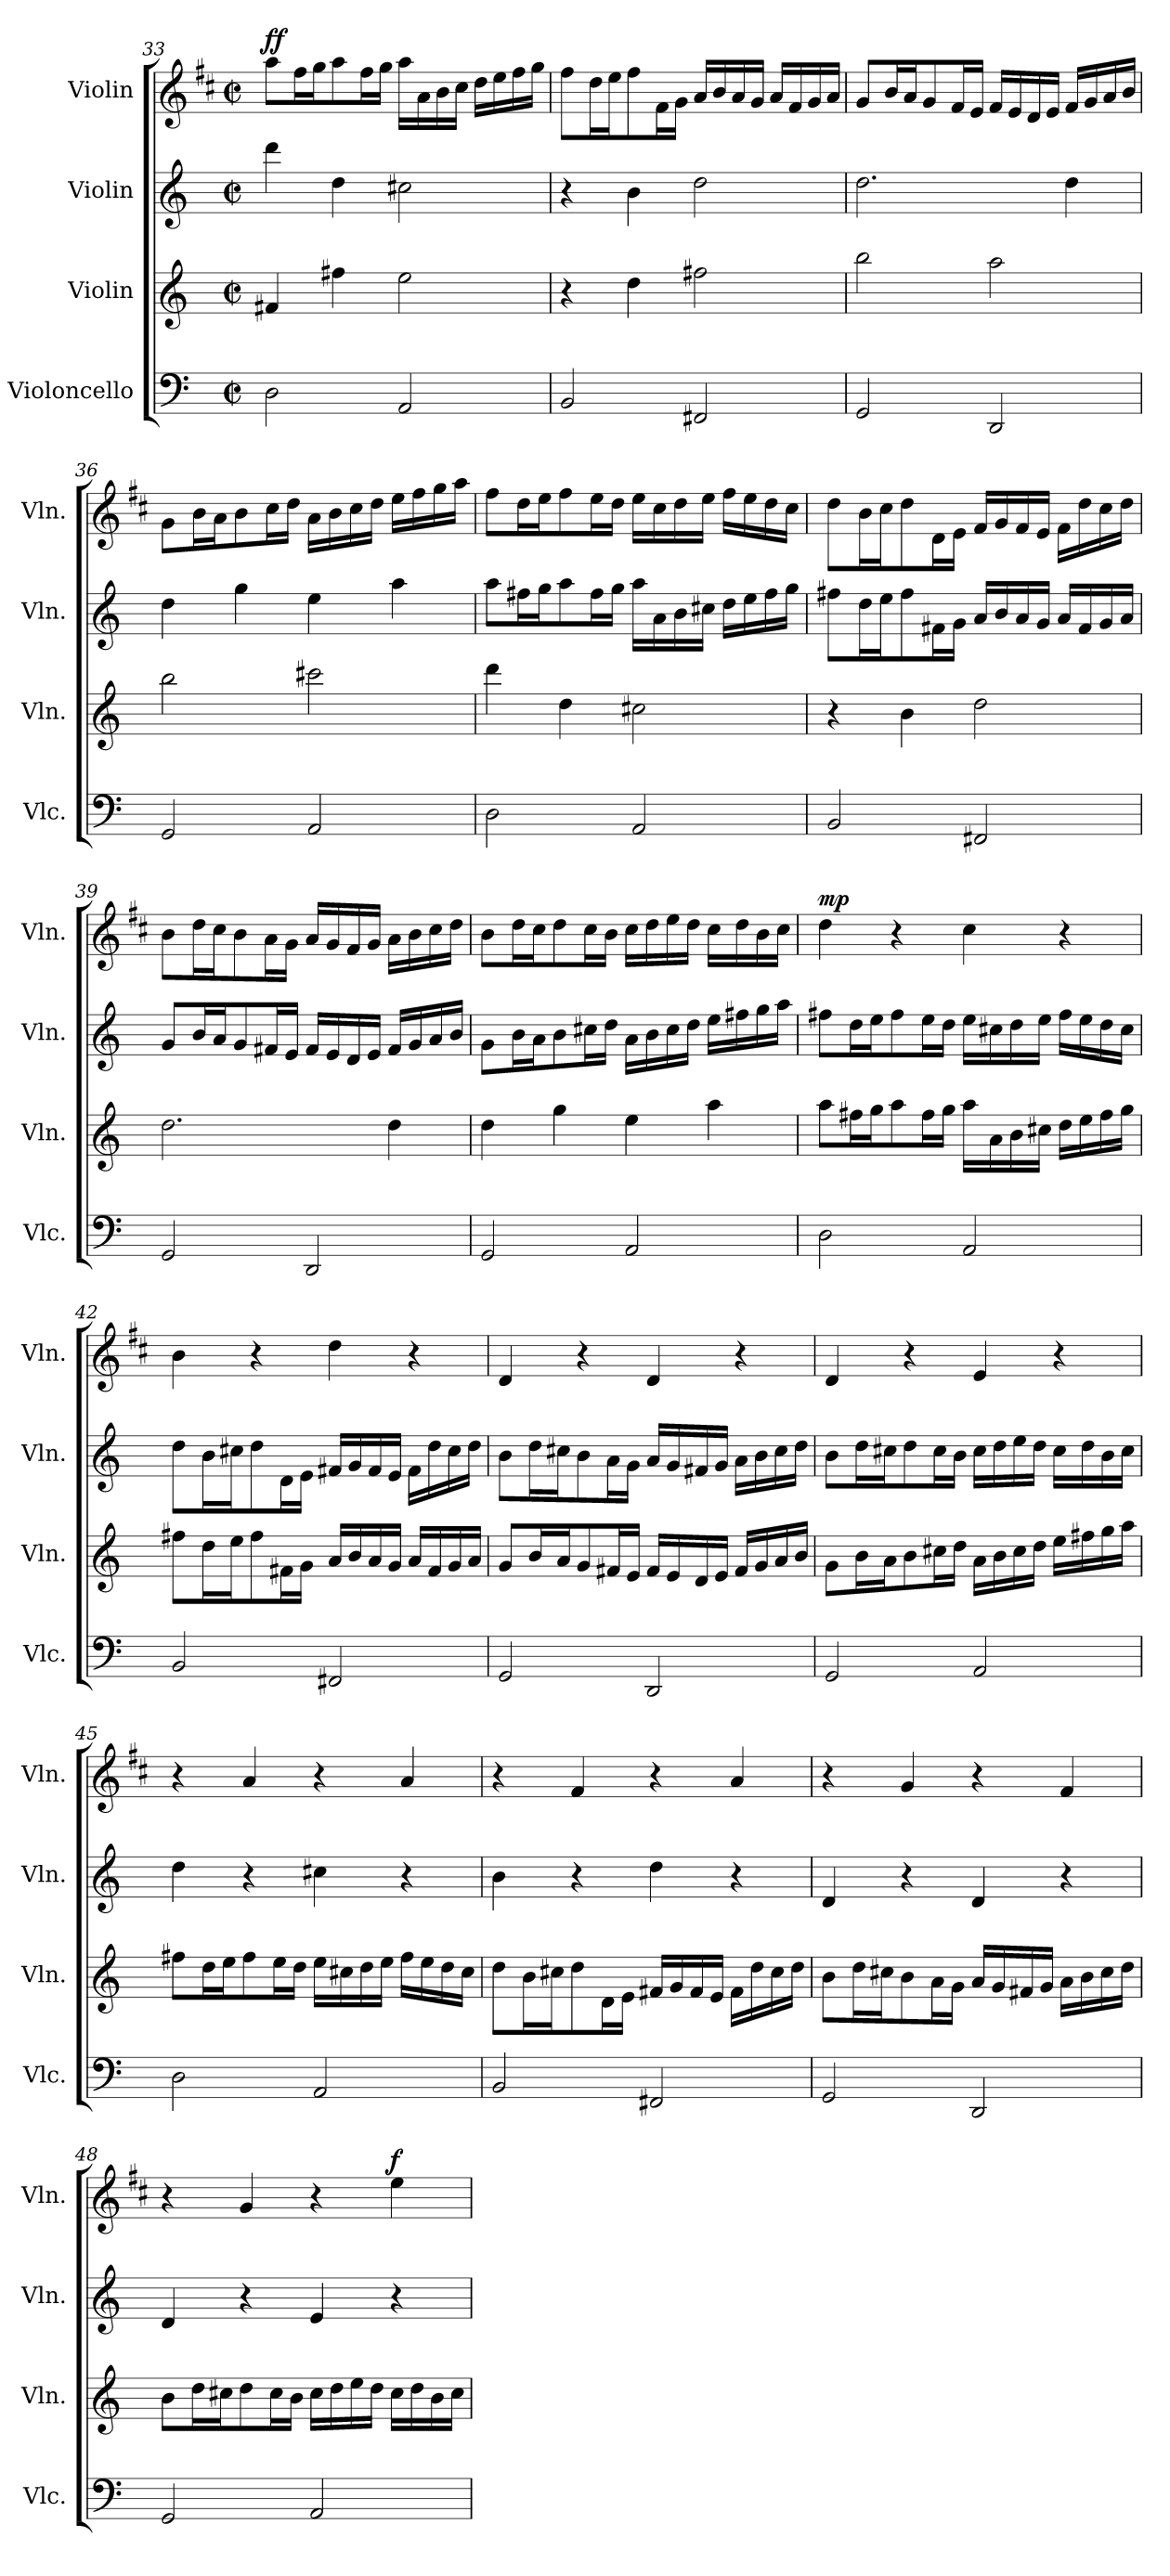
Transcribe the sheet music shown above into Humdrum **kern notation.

**kern	**kern	**kern	**kern	**dynam
*part4	*part3	*part2	*part1	*part1
*staff4	*staff3	*staff2	*staff1	*staff1
*I"Violoncello	*I"Violin	*I"Violin	*I"Violin	*
*I'Vlc.	*I'Vln.	*I'Vln.	*I'Vln.	*
*clefF4	*clefG2	*clefG2	*clefG2	*
*k[]	*k[]	*k[]	*k[f#c#]	*
*C:	*C:	*C:	*D:	*
*M2/2	*M2/2	*M2/2	*M2/2	*
*met(c|)	*met(c|)	*met(c|)	*met(c|)	*
=33	=33	=33	=33	=33
!	!	!	!	!LO:DY:a
2D\	4f#X/	4ddd\	8aa\L	ff
.	.	.	16ff#\L	.
.	.	.	16gg\J	.
.	4ff#X\	4dd\	8aa\	.
.	.	.	16ff#\L	.
.	.	.	16gg\JJ	.
2AA/	2ee\	2cc#X\	16aa\LL	.
.	.	.	16a\	.
.	.	.	16b\	.
.	.	.	16cc#\JJ	.
.	.	.	16dd\LL	.
.	.	.	16ee\	.
.	.	.	16ff#\	.
.	.	.	16gg\JJ	.
!!LO:LB:g=z
=34	=34	=34	=34	=34
2BB/	4r	4r	8ff#\L	.
.	.	.	16dd\L	.
.	.	.	16ee\J	.
.	4dd\	4b\	8ff#\	.
.	.	.	16f#\L	.
.	.	.	16g\JJ	.
2FF#X/	2ff#X\	2dd\	16a/LL	.
.	.	.	16b/	.
.	.	.	16a/	.
.	.	.	16g/JJ	.
.	.	.	16a/LL	.
.	.	.	16f#/	.
.	.	.	16g/	.
.	.	.	16a/JJ	.
=35	=35	=35	=35	=35
2GG/	2bb\	2.dd\	8g/L	.
.	.	.	16b/L	.
.	.	.	16a/J	.
.	.	.	8g/	.
.	.	.	16f#/L	.
.	.	.	16e/JJ	.
2DD/	2aa\	.	16f#/LL	.
.	.	.	16e/	.
.	.	.	16d/	.
.	.	.	16e/JJ	.
.	.	4dd\	16f#/LL	.
.	.	.	16g/	.
.	.	.	16a/	.
.	.	.	16b/JJ	.
=36	=36	=36	=36	=36
2GG/	2bb\	4dd\	8g\L	.
.	.	.	16b\L	.
.	.	.	16a\J	.
.	.	4gg\	8b\	.
.	.	.	16cc#\L	.
.	.	.	16dd\JJ	.
2AA/	2ccc#X\	4ee\	16a\LL	.
.	.	.	16b\	.
.	.	.	16cc#\	.
.	.	.	16dd\JJ	.
.	.	4aa\	16ee\LL	.
.	.	.	16ff#\	.
.	.	.	16gg\	.
.	.	.	16aa\JJ	.
!!LO:LB:g=z
=37	=37	=37	=37	=37
2D\	4ddd\	8aa\L	8ff#\L	.
.	.	16ff#X\L	16dd\L	.
.	.	16gg\J	16ee\J	.
.	4dd\	8aa\	8ff#\	.
.	.	16ff#\L	16ee\L	.
.	.	16gg\JJ	16dd\JJ	.
2AA/	2cc#X\	16aa\LL	16ee\LL	.
.	.	16a\	16cc#\	.
.	.	16b\	16dd\	.
.	.	16cc#X\JJ	16ee\JJ	.
.	.	16dd\LL	16ff#\LL	.
.	.	16ee\	16ee\	.
.	.	16ff#\	16dd\	.
.	.	16gg\JJ	16cc#\JJ	.
=38	=38	=38	=38	=38
2BB/	4r	8ff#X\L	8dd\L	.
.	.	16dd\L	16b\L	.
.	.	16ee\J	16cc#\J	.
.	4b\	8ff#\	8dd\	.
.	.	16f#X\L	16d\L	.
.	.	16g\JJ	16e\JJ	.
2FF#X/	2dd\	16a/LL	16f#/LL	.
.	.	16b/	16g/	.
.	.	16a/	16f#/	.
.	.	16g/JJ	16e/JJ	.
.	.	16a/LL	16f#\LL	.
.	.	16f#/	16dd\	.
.	.	16g/	16cc#\	.
.	.	16a/JJ	16dd\JJ	.
!!LO:PB:g=z
=39	=39	=39	=39	=39
2GG/	2.dd\	8g/L	8b\L	.
.	.	16b/L	16dd\L	.
.	.	16a/J	16cc#\J	.
.	.	8g/	8b\	.
.	.	16f#X/L	16a\L	.
.	.	16e/JJ	16g\JJ	.
2DD/	.	16f#/LL	16a/LL	.
.	.	16e/	16g/	.
.	.	16d/	16f#/	.
.	.	16e/JJ	16g/JJ	.
.	4dd\	16f#/LL	16a\LL	.
.	.	16g/	16b\	.
.	.	16a/	16cc#\	.
.	.	16b/JJ	16dd\JJ	.
=40	=40	=40	=40	=40
2GG/	4dd\	8g\L	8b\L	.
.	.	16b\L	16dd\L	.
.	.	16a\J	16cc#\J	.
.	4gg\	8b\	8dd\	.
.	.	16cc#X\L	16cc#\L	.
.	.	16dd\JJ	16b\JJ	.
2AA/	4ee\	16a\LL	16cc#\LL	.
.	.	16b\	16dd\	.
.	.	16cc#\	16ee\	.
.	.	16dd\JJ	16dd\JJ	.
.	4aa\	16ee\LL	16cc#\LL	.
.	.	16ff#X\	16dd\	.
.	.	16gg\	16b\	.
.	.	16aa\JJ	16cc#\JJ	.
!!LO:LB:g=z
=41	=41	=41	=41	=41
!	!	!	!	!LO:DY:a
2D\	8aa\L	8ff#X\L	4dd\	mp
.	16ff#X\L	16dd\L	.	.
.	16gg\J	16ee\J	.	.
.	8aa\	8ff#\	4r	.
.	16ff#\L	16ee\L	.	.
.	16gg\JJ	16dd\JJ	.	.
2AA/	16aa\LL	16ee\LL	4cc#\	.
.	16a\	16cc#X\	.	.
.	16b\	16dd\	.	.
.	16cc#X\JJ	16ee\JJ	.	.
.	16dd\LL	16ff#\LL	4r	.
.	16ee\	16ee\	.	.
.	16ff#\	16dd\	.	.
.	16gg\JJ	16cc#\JJ	.	.
=42	=42	=42	=42	=42
2BB/	8ff#X\L	8dd\L	4b\	.
.	16dd\L	16b\L	.	.
.	16ee\J	16cc#X\J	.	.
.	8ff#\	8dd\	4r	.
.	16f#X\L	16d\L	.	.
.	16g\JJ	16e\JJ	.	.
2FF#X/	16a/LL	16f#X/LL	4dd\	.
.	16b/	16g/	.	.
.	16a/	16f#/	.	.
.	16g/JJ	16e/JJ	.	.
.	16a/LL	16f#\LL	4r	.
.	16f#/	16dd\	.	.
.	16g/	16cc#\	.	.
.	16a/JJ	16dd\JJ	.	.
!!LO:LB:g=z
=43	=43	=43	=43	=43
2GG/	8g/L	8b\L	4d/	.
.	16b/L	16dd\L	.	.
.	16a/J	16cc#X\J	.	.
.	8g/	8b\	4r	.
.	16f#X/L	16a\L	.	.
.	16e/JJ	16g\JJ	.	.
2DD/	16f#/LL	16a/LL	4d/	.
.	16e/	16g/	.	.
.	16d/	16f#X/	.	.
.	16e/JJ	16g/JJ	.	.
.	16f#/LL	16a\LL	4r	.
.	16g/	16b\	.	.
.	16a/	16cc#\	.	.
.	16b/JJ	16dd\JJ	.	.
=44	=44	=44	=44	=44
2GG/	8g\L	8b\L	4d/	.
.	16b\L	16dd\L	.	.
.	16a\J	16cc#X\J	.	.
.	8b\	8dd\	4r	.
.	16cc#X\L	16cc#\L	.	.
.	16dd\JJ	16b\JJ	.	.
2AA/	16a\LL	16cc#\LL	4e/	.
.	16b\	16dd\	.	.
.	16cc#\	16ee\	.	.
.	16dd\JJ	16dd\JJ	.	.
.	16ee\LL	16cc#\LL	4r	.
.	16ff#X\	16dd\	.	.
.	16gg\	16b\	.	.
.	16aa\JJ	16cc#\JJ	.	.
!!LO:PB:g=z
=45	=45	=45	=45	=45
2D\	8ff#X\L	4dd\	4r	.
.	16dd\L	.	.	.
.	16ee\J	.	.	.
.	8ff#\	4r	4a/	.
.	16ee\L	.	.	.
.	16dd\JJ	.	.	.
2AA/	16ee\LL	4cc#X\	4r	.
.	16cc#X\	.	.	.
.	16dd\	.	.	.
.	16ee\JJ	.	.	.
.	16ff#\LL	4r	4a/	.
.	16ee\	.	.	.
.	16dd\	.	.	.
.	16cc#\JJ	.	.	.
=46	=46	=46	=46	=46
2BB/	8dd\L	4b\	4r	.
.	16b\L	.	.	.
.	16cc#X\J	.	.	.
.	8dd\	4r	4f#/	.
.	16d\L	.	.	.
.	16e\JJ	.	.	.
2FF#X/	16f#X/LL	4dd\	4r	.
.	16g/	.	.	.
.	16f#/	.	.	.
.	16e/JJ	.	.	.
.	16f#\LL	4r	4a/	.
.	16dd\	.	.	.
.	16cc#\	.	.	.
.	16dd\JJ	.	.	.
!!LO:LB:g=z
=47	=47	=47	=47	=47
2GG/	8b\L	4d/	4r	.
.	16dd\L	.	.	.
.	16cc#X\J	.	.	.
.	8b\	4r	4g/	.
.	16a\L	.	.	.
.	16g\JJ	.	.	.
2DD/	16a/LL	4d/	4r	.
.	16g/	.	.	.
.	16f#X/	.	.	.
.	16g/JJ	.	.	.
.	16a\LL	4r	4f#/	.
.	16b\	.	.	.
.	16cc#\	.	.	.
.	16dd\JJ	.	.	.
=48	=48	=48	=48	=48
2GG/	8b\L	4d/	4r	.
.	16dd\L	.	.	.
.	16cc#X\J	.	.	.
.	8dd\	4r	4g/	.
.	16cc#\L	.	.	.
.	16b\JJ	.	.	.
2AA/	16cc#\LL	4e/	4r	.
.	16dd\	.	.	.
.	16ee\	.	.	.
.	16dd\JJ	.	.	.
!	!	!	!	!LO:DY:a
.	16cc#\LL	4r	4ee\	f
.	16dd\	.	.	.
.	16b\	.	.	.
.	16cc#\JJ	.	.	.
=	=	=	=	=
*-	*-	*-	*-	*-
